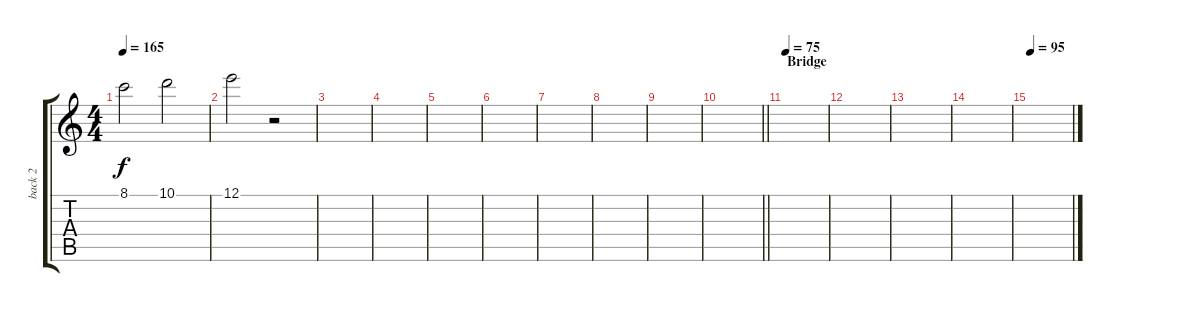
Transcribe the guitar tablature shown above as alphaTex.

\track ("back 2" "back 2") {instrument acousticguitarsteel}
\staff {score tabs}
\tuning (E4 B3 G3 D3 A2 E2) {hide}
\ts (4 4)
\tempo 165
\clef g2
\ks aminor
8.1.2{dy f} 10.1.2 |
12.1.2 r.2 |
|
|
|
|
|
|
|
\barLineRight lightlight
|
\section ("" "Bridge")
\tempo 75
|
|
|
|
\tempo 95
